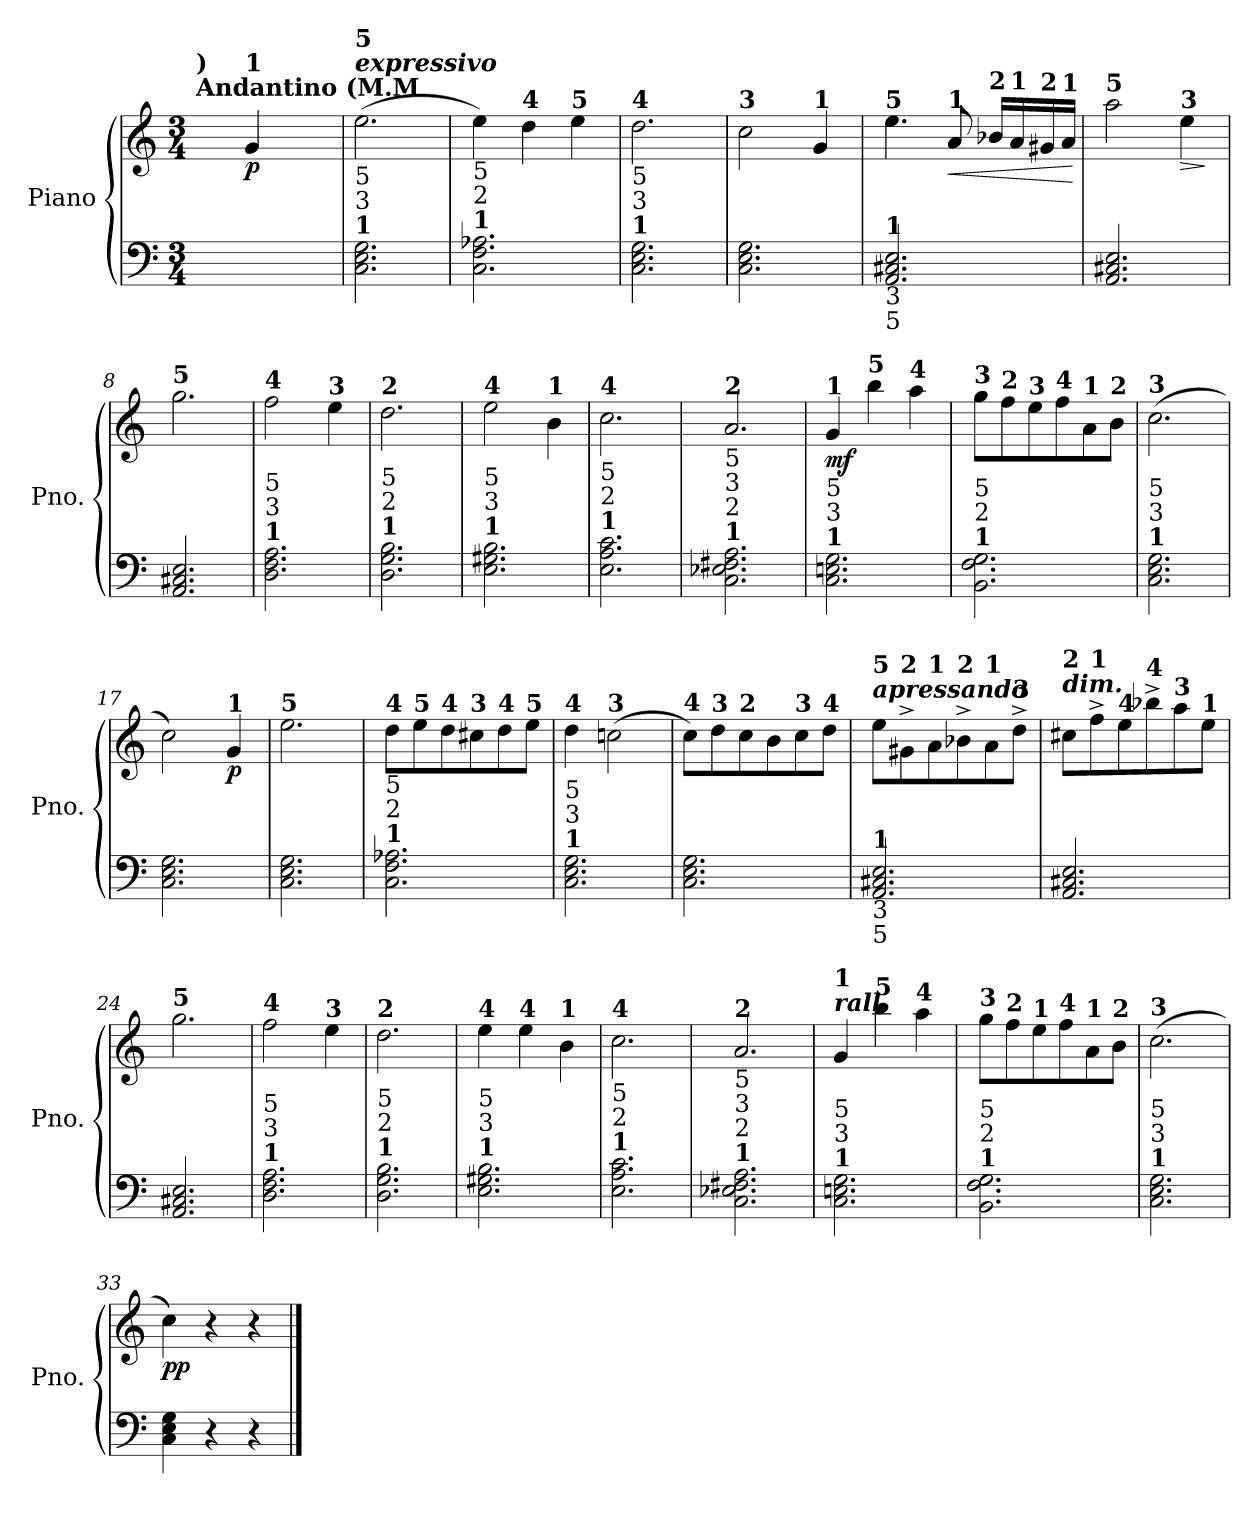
**kern	**kern	**dynam
*part1	*part1	*part1
*staff2	*staff1	*staff1/2
*I"Piano	*	*
*I'Pno.	*	*
*clefF4	*clefG2	*
*k[]	*k[]	*
*M3/4	*M3/4	*
*MM72	*MM72	*
=1	=1	=1
!	!LO:TX:a:B:t=Andantino (M.M	!
!	!LO:TX:a:B:t=)	!
2.ryy	4ryy	.
!	!LO:TX:a:B:t=1	!
!	!	!LO:DY:b
.	4g/	p
.	4ryy	.
=2	=2	=2
!	!LO:TX:a:Bi:t=expressivo	!
!	!LO:TX:a:B:t=5	!
!LO:TX:a:B:t=1	!	!
!LO:TX:a:t=3	!	!
!LO:TX:a:t=5	!	!
2.C\ 2.E\ 2.G\	(2.ee\	.
=3	=3	=3
!LO:TX:a:B:t=1	!	!
!LO:TX:a:t=2	!	!
!LO:TX:a:t=5	!	!
2.C\ 2.F\ 2.A-X\	4ee\)	.
!	!LO:TX:a:B:t=4	!
.	4dd\	.
!	!LO:TX:a:B:t=5	!
.	4ee\	.
=4	=4	=4
!	!LO:TX:a:B:t=4	!
!LO:TX:a:B:t=1	!	!
!LO:TX:a:t=3	!	!
!LO:TX:a:t=5	!	!
2.C\ 2.E\ 2.G\	2.dd\	.
=5	=5	=5
!	!LO:TX:a:B:t=3	!
2.C\ 2.E\ 2.G\	2cc\	.
!	!LO:TX:a:B:t=1	!
.	4g/	.
=6	=6	=6
!	!LO:TX:a:B:t=5	!
!LO:TX:a:B:t=1	!	!
!LO:TX:b:t=3	!	!
!LO:TX:b:t=5	!	!
2.AA/ 2.C#X/ 2.E/	4.ee\	.
!	!LO:TX:a:B:t=1	!
!	!	!LO:HP:b
.	8a/	<
!	!LO:TX:a:B:t=2	!
.	16b-X/LL	.
!	!LO:TX:a:B:t=1	!
.	16a/	.
!	!LO:TX:a:B:t=2	!
.	16g#X/	.
!	!LO:TX:a:B:t=1	!
.	16a/JJ	.
.	.	[
=7	=7	=7
!	!LO:TX:a:B:t=5	!
2.AA/ 2.C#X/ 2.E/	2aa\	.
!	!LO:TX:a:B:t=3	!
!	!	!LO:HP:b
.	4ee\	>
.	.	]
=8	=8	=8
!	!LO:TX:a:B:t=5	!
2.AA/ 2.C#X/ 2.E/	2.gg\	.
!!LO:LB:g=z
=9	=9	=9
!	!LO:TX:a:B:t=4	!
!LO:TX:a:B:t=1	!	!
!LO:TX:a:t=3	!	!
!LO:TX:a:t=5	!	!
2.D\ 2.F\ 2.A\	2ff\	.
!	!LO:TX:a:B:t=3	!
.	4ee\	.
=10	=10	=10
!	!LO:TX:a:B:t=2	!
!LO:TX:a:B:t=1	!	!
!LO:TX:a:t=2	!	!
!LO:TX:a:t=5	!	!
2.D\ 2.G\ 2.B\	2.dd\	.
=11	=11	=11
!	!LO:TX:a:B:t=4	!
!LO:TX:a:B:t=1	!	!
!LO:TX:a:t=3	!	!
!LO:TX:a:t=5	!	!
2.E\ 2.G#X\ 2.B\	2ee\	.
!	!LO:TX:a:B:t=1	!
.	4b\	.
=12	=12	=12
!	!LO:TX:a:B:t=4	!
!LO:TX:a:B:t=1	!	!
!LO:TX:a:t=2	!	!
!LO:TX:a:t=5	!	!
2.E\ 2.A\ 2.c\	2.cc\	.
=13	=13	=13
!	!LO:TX:a:B:t=2	!
!LO:TX:a:B:t=1	!	!
!LO:TX:a:t=2	!	!
!LO:TX:a:t=3	!	!
!LO:TX:a:t=5	!	!
2.C\ 2.E-X\ 2.F#X\ 2.A\	2.a/	.
=14	=14	=14
!	!LO:TX:a:B:t=1	!
!LO:TX:a:B:t=1	!	!
!LO:TX:a:t=3	!	!
!LO:TX:a:t=5	!	!
!	!	!LO:DY:b
2.C\ 2.En\ 2.G\	4g/	mf
!	!LO:TX:a:B:t=5	!
.	4bb\	.
!	!LO:TX:a:B:t=4	!
.	4aa\	.
=15	=15	=15
!	!LO:TX:a:B:t=3	!
!LO:TX:a:B:t=1	!	!
!LO:TX:a:t=2	!	!
!LO:TX:a:t=5	!	!
2.BB\ 2.F\ 2.G\	8gg\L	.
!	!LO:TX:a:B:t=2	!
.	8ff\	.
!	!LO:TX:a:B:t=3	!
.	8ee\	.
!	!LO:TX:a:B:t=4	!
.	8ff\	.
!	!LO:TX:a:B:t=1	!
.	8a\	.
!	!LO:TX:a:B:t=2	!
.	8b\J	.
=16	=16	=16
!	!LO:TX:a:B:t=3	!
!LO:TX:a:B:t=1	!	!
!LO:TX:a:t=3	!	!
!LO:TX:a:t=5	!	!
2.C\ 2.E\ 2.G\	(2.cc\	.
=17	=17	=17
2.C\ 2.E\ 2.G\	2cc\)	.
!	!LO:TX:a:B:t=1	!
!	!	!LO:DY:b
.	4g/	p
!!LO:LB:g=z
=18	=18	=18
!	!LO:TX:a:B:t=5	!
2.C\ 2.E\ 2.G\	2.ee\	.
=19	=19	=19
!	!LO:TX:a:B:t=4	!
!LO:TX:a:B:t=1	!	!
!LO:TX:a:t=2	!	!
!LO:TX:a:t=5	!	!
2.C\ 2.F\ 2.A-X\	8dd\L	.
!	!LO:TX:a:B:t=5	!
.	8ee\	.
!	!LO:TX:a:B:t=4	!
.	8dd\	.
!	!LO:TX:a:B:t=3	!
.	8cc#X\	.
!	!LO:TX:a:B:t=4	!
.	8dd\	.
!	!LO:TX:a:B:t=5	!
.	8ee\J	.
=20	=20	=20
!	!LO:TX:a:B:t=4	!
!LO:TX:a:B:t=1	!	!
!LO:TX:a:t=3	!	!
!LO:TX:a:t=5	!	!
2.C\ 2.E\ 2.G\	4dd\	.
!	!LO:TX:a:B:t=3	!
.	(2ccn\	.
=21	=21	=21
!	!LO:TX:a:B:t=4	!
2.C\ 2.E\ 2.G\	8cc\L)	.
!	!LO:TX:a:B:t=3	!
.	8dd\	.
!	!LO:TX:a:B:t=2	!
.	8cc\	.
.	8b\	.
!	!LO:TX:a:B:t=3	!
.	8cc\	.
!	!LO:TX:a:B:t=4	!
.	8dd\J	.
=22	=22	=22
!	!LO:TX:a:Bi:t=apressando	!
!	!LO:TX:a:B:t=5	!
!LO:TX:a:B:t=1	!	!
!LO:TX:b:t=3	!	!
!LO:TX:b:t=5	!	!
2.AA/ 2.C#X/ 2.E/	8ee\L	.
!	!LO:TX:a:B:t=2	!
.	8g#X^\	.
!	!LO:TX:a:B:t=1	!
.	8a\	.
!	!LO:TX:a:B:t=2	!
.	8b-X^\	.
!	!LO:TX:a:B:t=1	!
.	8a\	.
!	!LO:TX:a:B:t=3	!
.	8dd^\J	.
=23	=23	=23
!	!LO:TX:a:Bi:t=dim.	!
!	!LO:TX:a:B:t=2	!
2.AA/ 2.C#X/ 2.E/	8cc#X\L	.
!	!LO:TX:a:B:t=1	!
.	8ff^\	.
!	!LO:TX:a:B:t=4	!
.	8ee\	.
!	!LO:TX:a:B:t=4	!
.	8bb-X^\	.
!	!LO:TX:a:B:t=3	!
.	8aa\	.
!	!LO:TX:a:B:t=1	!
.	8ee\J	.
=24	=24	=24
!	!LO:TX:a:B:t=5	!
2.AA/ 2.C#X/ 2.E/	2.gg\	.
!!LO:LB:g=z
=25	=25	=25
!	!LO:TX:a:B:t=4	!
!LO:TX:a:B:t=1	!	!
!LO:TX:a:t=3	!	!
!LO:TX:a:t=5	!	!
2.D\ 2.F\ 2.A\	2ff\	.
!	!LO:TX:a:B:t=3	!
.	4ee\	.
=26	=26	=26
!	!LO:TX:a:B:t=2	!
!LO:TX:a:B:t=1	!	!
!LO:TX:a:t=2	!	!
!LO:TX:a:t=5	!	!
2.D\ 2.G\ 2.B\	2.dd\	.
=27	=27	=27
!	!LO:TX:a:B:t=4	!
!LO:TX:a:B:t=1	!	!
!LO:TX:a:t=3	!	!
!LO:TX:a:t=5	!	!
2.E\ 2.G#X\ 2.B\	4ee\	.
!	!LO:TX:a:B:t=4	!
.	4ee\	.
!	!LO:TX:a:B:t=1	!
.	4b\	.
=28	=28	=28
!	!LO:TX:a:B:t=4	!
!LO:TX:a:B:t=1	!	!
!LO:TX:a:t=2	!	!
!LO:TX:a:t=5	!	!
2.E\ 2.A\ 2.c\	2.cc\	.
=29	=29	=29
!	!LO:TX:a:B:t=2	!
!LO:TX:a:B:t=1	!	!
!LO:TX:a:t=2	!	!
!LO:TX:a:t=3	!	!
!LO:TX:a:t=5	!	!
2.C\ 2.E-X\ 2.F#X\ 2.A\	2.a/	.
=30	=30	=30
!	!LO:TX:a:Bi:t=rall.	!
!	!LO:TX:a:B:t=1	!
!LO:TX:a:B:t=1	!	!
!LO:TX:a:t=3	!	!
!LO:TX:a:t=5	!	!
2.C\ 2.En\ 2.G\	4g/	.
!	!LO:TX:a:B:t=5	!
.	4bb\	.
!	!LO:TX:a:B:t=4	!
.	4aa\	.
=31	=31	=31
!	!LO:TX:a:B:t=3	!
!LO:TX:a:B:t=1	!	!
!LO:TX:a:t=2	!	!
!LO:TX:a:t=5	!	!
2.BB\ 2.F\ 2.G\	8gg\L	.
!	!LO:TX:a:B:t=2	!
.	8ff\	.
!	!LO:TX:a:B:t=1	!
.	8ee\	.
!	!LO:TX:a:B:t=4	!
.	8ff\	.
!	!LO:TX:a:B:t=1	!
.	8a\	.
!	!LO:TX:a:B:t=2	!
.	8b\J	.
=32	=32	=32
!	!LO:TX:a:B:t=3	!
!LO:TX:a:B:t=1	!	!
!LO:TX:a:t=3	!	!
!LO:TX:a:t=5	!	!
2.C\ 2.E\ 2.G\	(2.cc\	.
=33	=33	=33
!	!	!LO:DY:b
4C\ 4E\ 4G\	4cc\)	pp
4r	4r	.
4r	4r	.
==	==	==
*-	*-	*-
